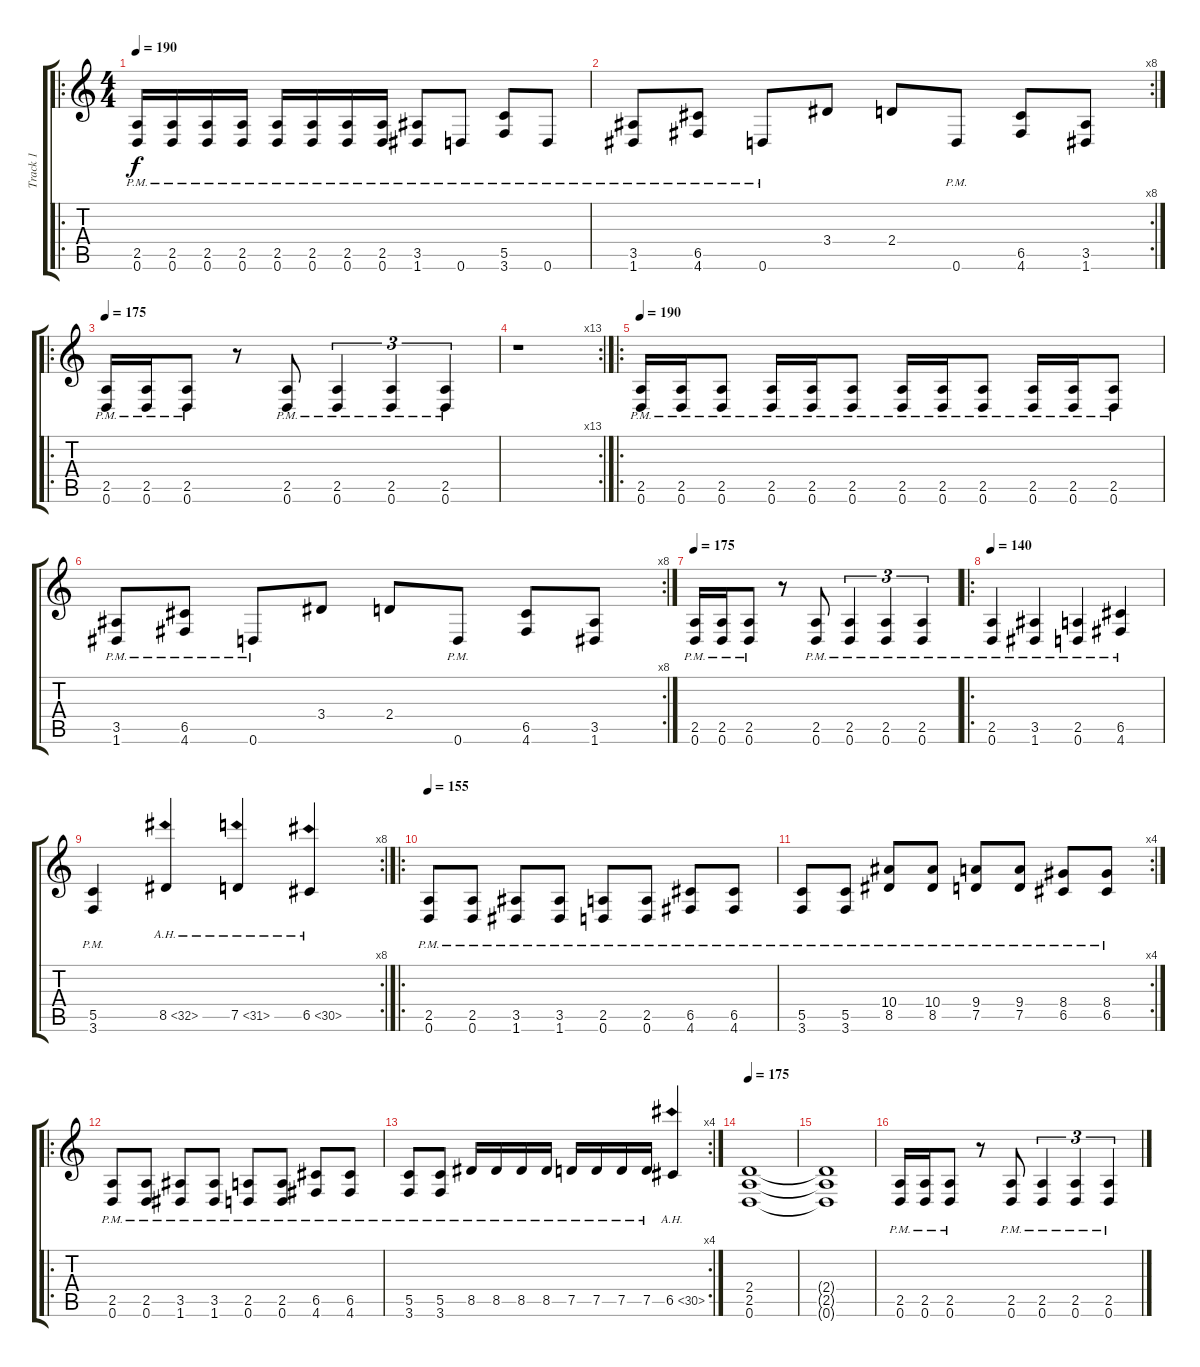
\track ("Track 1" "Track 1") {instrument distortionguitar}
\staff {score tabs}
\tuning (D4 A3 F3 C3 G2 D2) {hide}
\ro
\ts (4 4)
\tempo 190
\clef g2
\ks c
(2.5{pm} 0.6{pm}).16{dy f} (2.5{pm} 0.6{pm}).16 (2.5{pm} 0.6{pm}).16 (2.5{pm} 0.6{pm}).16 (2.5{pm} 0.6{pm}).16 (2.5{pm} 0.6{pm}).16 (2.5{pm} 0.6{pm}).16 (2.5{pm} 0.6{pm}).16 (3.5{pm} 1.6{pm}).8 0.6{pm}.8 (5.5{pm} 3.6{pm}).8 0.6{pm}.8 |
\rc 8
(3.5{pm} 1.6{pm}).8 (6.5{pm} 4.6{pm}).8 0.6{pm}.8 3.4.8 2.4.8 0.6{pm}.8 (6.5 4.6).8 (3.5 1.6).8 |
\ro
\tempo 175
(2.5{pm} 0.6{pm}).16 (2.5{pm} 0.6{pm}).16 (2.5{pm} 0.6{pm}).8 r.8 (2.5{pm} 0.6{pm}).8 (2.5{pm} 0.6{pm}).4{tu (3 2)} (2.5{pm} 0.6{pm}).4{tu (3 2)} (2.5{pm} 0.6{pm}).4{tu (3 2)} |
\rc 13
r.1 |
\ro
\tempo 190
(2.5{pm} 0.6{pm}).16 (2.5{pm} 0.6{pm}).16 (2.5{pm} 0.6{pm}).8 (2.5{pm} 0.6{pm}).16 (2.5{pm} 0.6{pm}).16 (2.5{pm} 0.6{pm}).8 (2.5{pm} 0.6{pm}).16 (2.5{pm} 0.6{pm}).16 (2.5{pm} 0.6{pm}).8 (2.5{pm} 0.6{pm}).16 (2.5{pm} 0.6{pm}).16 (2.5{pm} 0.6{pm}).8 |
\rc 8
(3.5{pm} 1.6{pm}).8 (6.5{pm} 4.6{pm}).8 0.6{pm}.8 3.4.8 2.4.8 0.6{pm}.8 (6.5 4.6).8 (3.5 1.6).8 |
\tempo 175
(2.5{pm} 0.6{pm}).16 (2.5{pm} 0.6{pm}).16 (2.5{pm} 0.6{pm}).8 r.8 (2.5{pm} 0.6{pm}).8 (2.5{pm} 0.6{pm}).4{tu (3 2)} (2.5{pm} 0.6{pm}).4{tu (3 2)} (2.5{pm} 0.6{pm}).4{tu (3 2)} |
\ro
\tempo 140
(2.5{pm} 0.6{pm}).4 (3.5{pm} 1.6{pm}).4 (2.5{pm} 0.6{pm}).4 (6.5{pm} 4.6{pm}).4 |
\rc 8
(5.5{pm} 3.6{pm}).4 8.5{ah 24}.4 7.5{ah 24}.4 6.5{ah 24}.4 |
\ro
\tempo 155
(2.5{pm} 0.6{pm}).8 (2.5{pm} 0.6{pm}).8 (3.5{pm} 1.6{pm}).8 (3.5{pm} 1.6{pm}).8 (2.5{pm} 0.6{pm}).8 (2.5{pm} 0.6{pm}).8 (6.5{pm} 4.6{pm}).8 (6.5{pm} 4.6{pm}).8 |
\rc 4
(5.5{pm} 3.6{pm}).8 (5.5{pm} 3.6{pm}).8 (10.4{pm} 8.5{pm}).8 (10.4{pm} 8.5{pm}).8 (9.4{pm} 7.5{pm}).8 (9.4{pm} 7.5{pm}).8 (8.4{pm} 6.5{pm}).8 (8.4{pm} 6.5{pm}).8 |
\ro
(2.5{pm} 0.6{pm}).8 (2.5{pm} 0.6{pm}).8 (3.5{pm} 1.6{pm}).8 (3.5{pm} 1.6{pm}).8 (2.5{pm} 0.6{pm}).8 (2.5{pm} 0.6{pm}).8 (6.5{pm} 4.6{pm}).8 (6.5{pm} 4.6{pm}).8 |
\rc 4
(5.5{pm} 3.6{pm}).8 (5.5{pm} 3.6{pm}).8 8.5{pm}.16 8.5{pm}.16 8.5{pm}.16 8.5{pm}.16 7.5{pm}.16 7.5{pm}.16 7.5{pm}.16 7.5{pm}.16 6.5{ah 24}.4 |
\tempo 175
(2.4 2.5 0.6).1 |
(2.4{t} 2.5{t} 0.6{t}).1 |
(2.5{pm} 0.6{pm}).16 (2.5{pm} 0.6{pm}).16 (2.5{pm} 0.6{pm}).8 r.8 (2.5{pm} 0.6{pm}).8 (2.5{pm} 0.6{pm}).4{tu (3 2)} (2.5{pm} 0.6{pm}).4{tu (3 2)} (2.5{pm} 0.6{pm}).4{tu (3 2)}
